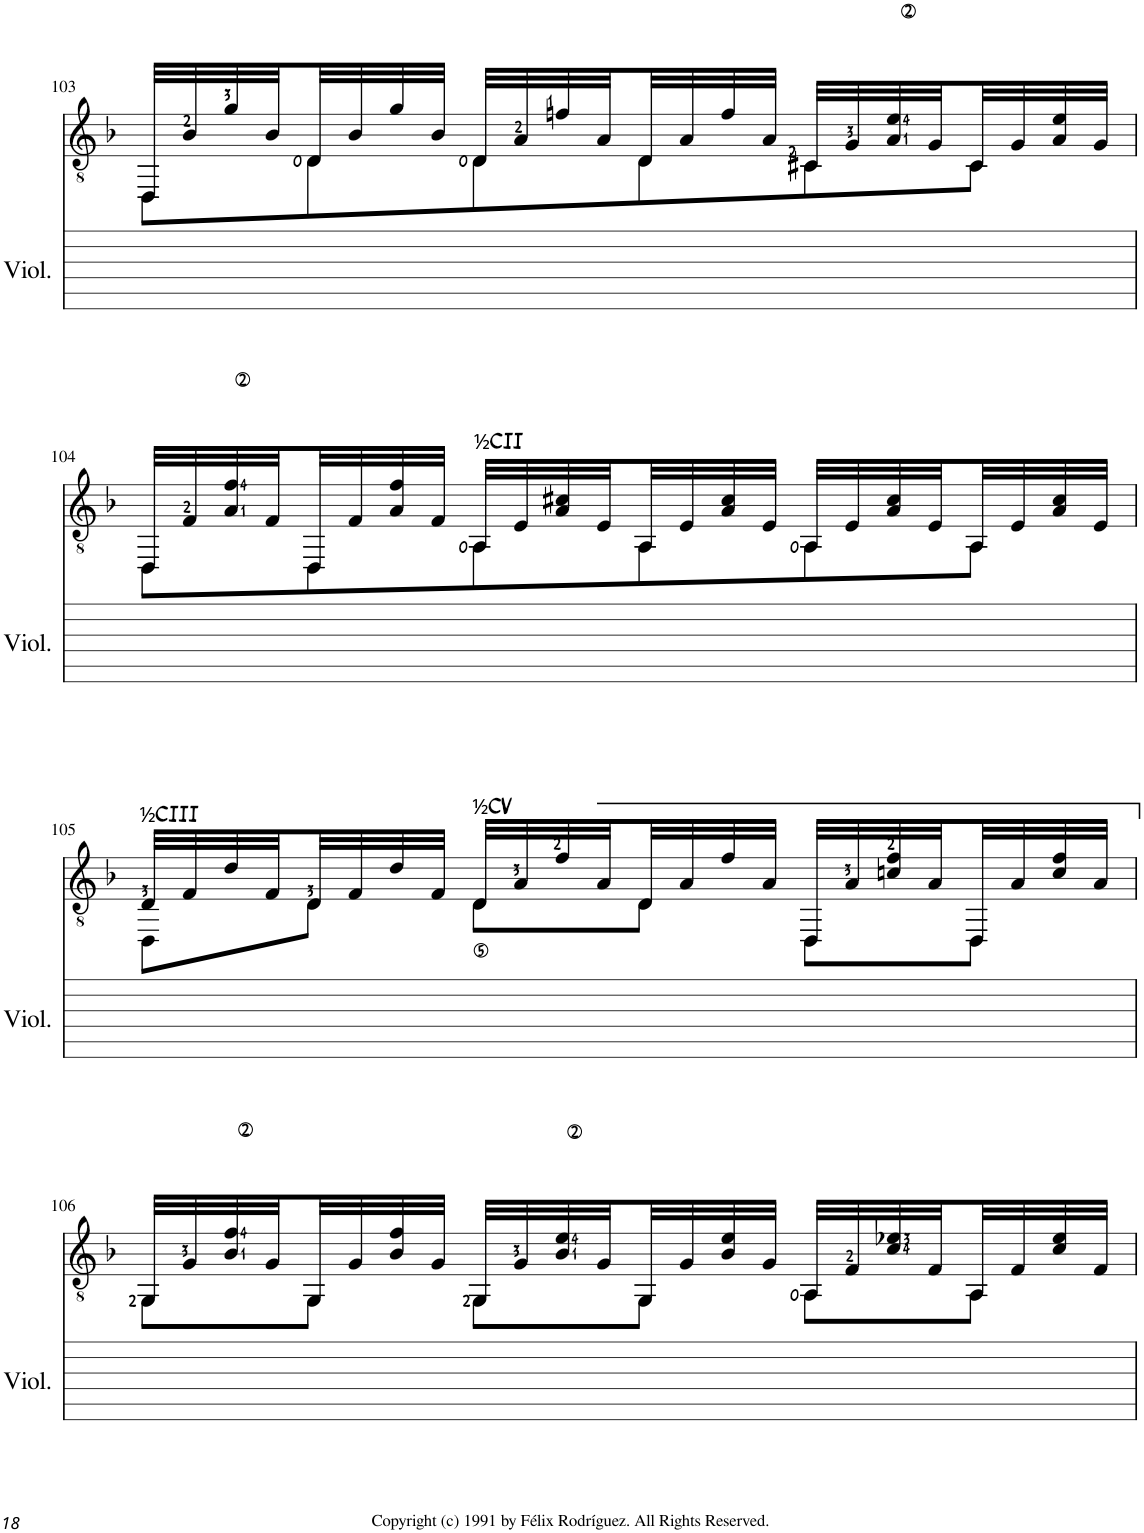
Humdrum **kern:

**kern	**kern
*part2	*part1
*staff2	*staff1
*I"Violão acústico	*I"6ta en Re
*I'Viol.	*
!!LO:PB:g=z
*	*clefGv2
*k[b-]	*k[b-]
*M3/4	*M3/4
=103	=103
*	*^
2.r	32DD/LLL	8DD\L
.	32B-/	.
.	32g/	.
.	32B-/	.
.	32D/	8D\
.	32B-/	.
.	32g/	.
.	32B-/JJJ	.
.	32D/LLL	8D\
.	32A/	.
.	32fn/	.
.	32A/	.
.	32D/	8D\
.	32A/	.
.	32f/	.
.	32A/JJJ	.
.	32C#X/LLL	8C#\
.	32G/	.
.	32A/ 32e/	.
.	32G/	.
.	32C#/	8C#\J
.	32G/	.
.	32A/ 32e/	.
.	32G/JJJ	.
!!LO:LB:g=z	!!
=104	=104	=104
2.r	32DD/LLL	8DD\L
.	32F/	.
.	32A/ 32f/	.
.	32F/	.
.	32DD/	8DD\
.	32F/	.
.	32A/ 32f/	.
.	32F/JJJ	.
!	!LO:TX:a:t=½CII	!
.	32AA/LLL	8AA\
.	32E/	.
.	32A/ 32c#X/	.
.	32E/	.
.	32AA/	8AA\
.	32E/	.
.	32A/ 32c#/	.
.	32E/JJJ	.
.	32AA/LLL	8AA\
.	32E/	.
.	32A/ 32c#/	.
.	32E/	.
.	32AA/	8AA\J
.	32E/	.
.	32A/ 32c#/	.
.	32E/JJJ	.
!!LO:LB:g=z	!!
=105	=105	=105
!	!LO:TX:a:t=½CIII	!
2.r	32D/LLL	8DD\L
.	32F/	.
.	32d/	.
.	32F/	.
.	32D/	8D\J
.	32F/	.
.	32d/	.
.	32F/JJJ	.
!	!LO:TX:a:t=½CV	!
.	32D/LLL	8D<\L
.	32A/	.
.	32f/	.
.	32A/	.
.	32D/	8D\J
.	32A/	.
.	32f/	.
.	32A/JJJ	.
.	32DD/LLL	8DD\L
.	32A/	.
.	32cn/ 32f/	.
.	32A/	.
.	32DD/	8DD\J
.	32A/	.
.	32c/ 32f/	.
.	32A/JJJ	.
!!LO:LB:g=z	!!
=106	=106	=106
2.r	32GG/LLL	8GG\L
.	32G/	.
.	32B-/ 32f/	.
.	32G/	.
.	32GG/	8GG\J
.	32G/	.
.	32B-/ 32f/	.
.	32G/JJJ	.
.	32GG/LLL	8GG\L
.	32G/	.
.	32B-/ 32e/	.
.	32G/	.
.	32GG/	8GG\J
.	32G/	.
.	32B-/ 32e/	.
.	32G/JJJ	.
.	32AA/LLL	8AA\L
.	32F/	.
.	32c/ 32e-X/	.
.	32F/	.
.	32AA/	8AA\J
.	32F/	.
.	32c/ 32e-/	.
.	32F/JJJ	.
*	*v	*v
=	=
*-	*-
